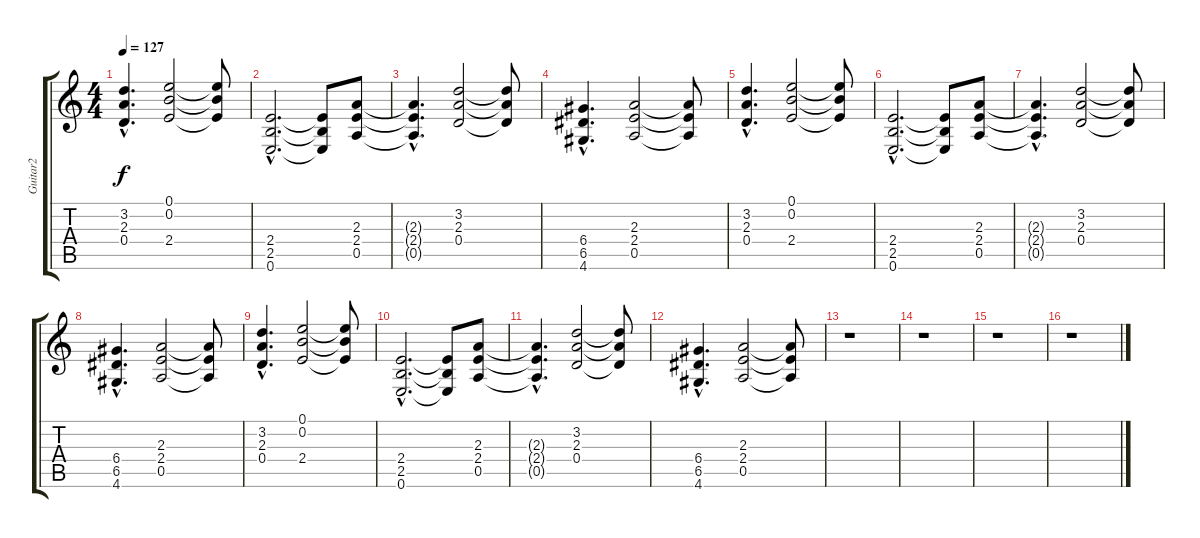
\track ("Guitar2" "Guitar2") {instrument distortionguitar}
\staff {score tabs}
\tuning (E4 B3 G3 D3 A2 E2) {hide}
\ts (4 4)
\tempo 127
\clef g2
\ks c
(3.2{hac} 2.3{hac} 0.4{hac}).4{d dy f} (0.1 0.2 2.4).2 (0.1{t} 0.2{t} 2.4{t}).8 |
(2.4{hac} 2.5{hac} 0.6{hac}).2{d} (2.4{t} 2.5{t} 0.6{t}).8 (2.3 2.4 0.5).8 |
(2.3{hac t} 2.4{hac t} 0.5{hac t}).4{d} (3.2 2.3 0.4).2 (3.2{t} 2.3{t} 0.4{t}).8 |
(6.4{hac} 6.5{hac} 4.6{hac}).4{d} (2.3 2.4 0.5).2 (2.3{t} 2.4{t} 0.5{t}).8 |
(3.2{hac} 2.3{hac} 0.4{hac}).4{d} (0.1 0.2 2.4).2 (0.1{t} 0.2{t} 2.4{t}).8 |
(2.4{hac} 2.5{hac} 0.6{hac}).2{d} (2.4{t} 2.5{t} 0.6{t}).8 (2.3 2.4 0.5).8 |
(2.3{hac t} 2.4{hac t} 0.5{hac t}).4{d} (3.2 2.3 0.4).2 (3.2{t} 2.3{t} 0.4{t}).8 |
(6.4{hac} 6.5{hac} 4.6{hac}).4{d} (2.3 2.4 0.5).2 (2.3{t} 2.4{t} 0.5{t}).8 |
(3.2{hac} 2.3{hac} 0.4{hac}).4{d} (0.1 0.2 2.4).2 (0.1{t} 0.2{t} 2.4{t}).8 |
(2.4{hac} 2.5{hac} 0.6{hac}).2{d} (2.4{t} 2.5{t} 0.6{t}).8 (2.3 2.4 0.5).8 |
(2.3{hac t} 2.4{hac t} 0.5{hac t}).4{d} (3.2 2.3 0.4).2 (3.2{t} 2.3{t} 0.4{t}).8 |
(6.4{hac} 6.5{hac} 4.6{hac}).4{d} (2.3 2.4 0.5).2 (2.3{t} 2.4{t} 0.5{t}).8 |
r.1 |
r.1 |
r.1 |
r.1
